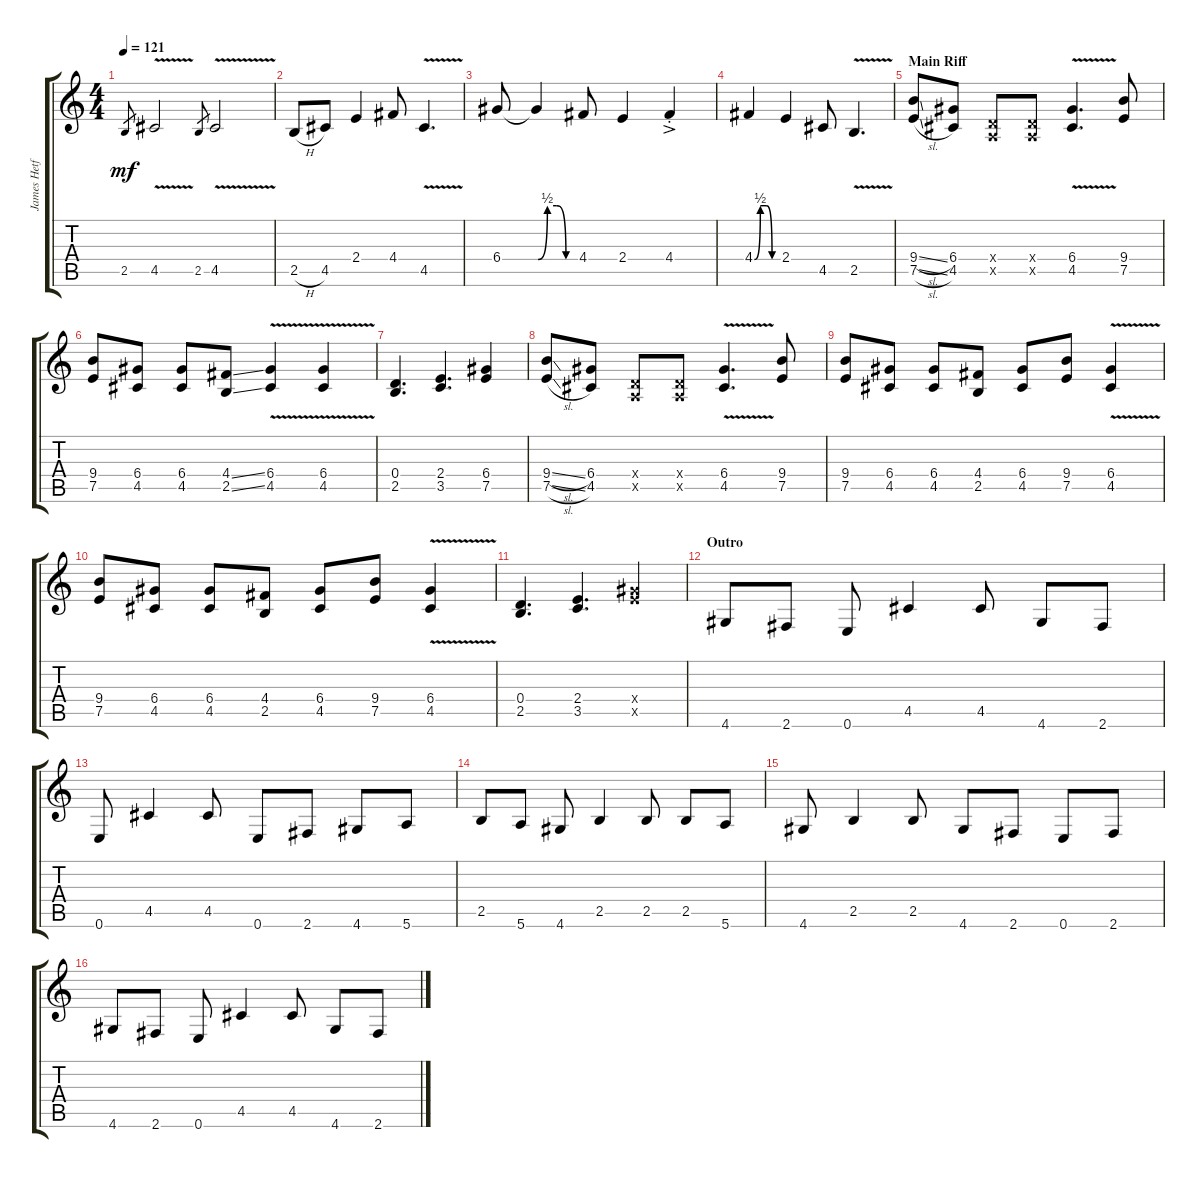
\track ("James Hetfield" "James Hetf") {instrument distortionguitar}
\staff {score tabs}
\tuning (E4 B3 G3 D3 A2 E2) {hide}
\ts (4 4)
\tempo 121
\clef g2
\ks c
2.5.8{gr dy mf} 4.5{v}.2 2.5.8{gr} 4.5{v}.2 |
2.5{h}.8 4.5.8 2.4.4 4.4.8 4.5{v}.4{d} |
6.4.8 6.4{be (custom 0 0 15 2 30 2 45 0 60 0) t}.4 4.4.8 2.4.4 4.4{ac st}.4 |
4.4{be (custom 0 0 15 2 30 2 45 0 60 0)}.4 2.4.4 4.5.8 2.5{v}.4{d} |
\section ("" "Main Riff")
(9.4{sl} 7.5{sl}).8 (6.4 4.5).8 (0.4{x} 0.5{x}).8 (0.4{x} 0.5{x}).8 (6.4{v} 4.5{v}).4{d} (9.4 7.5).8 |
(9.4 7.5).8 (6.4 4.5).8 (6.4 4.5).8 (4.4{ss} 2.5{ss}).8 (6.4{v} 4.5{v}).4 (6.4{v} 4.5{v}).4 |
(0.4 2.5).4{d} (2.4 3.5).4{d} (6.4 7.5).4 |
(9.4{sl} 7.5{sl}).8 (6.4 4.5).8 (0.4{x} 0.5{x}).8 (0.4{x} 0.5{x}).8 (6.4{v} 4.5{v}).4{d} (9.4 7.5).8 |
(9.4 7.5).8 (6.4 4.5).8 (6.4 4.5).8 (4.4 2.5).8 (6.4 4.5).8 (9.4 7.5).8 (6.4{v} 4.5{v}).4 |
(9.4 7.5).8 (6.4 4.5).8 (6.4 4.5).8 (4.4 2.5).8 (6.4 4.5).8 (9.4 7.5).8 (6.4{v} 4.5{v}).4 |
(0.4 2.5).4{d} (2.4 3.5).4{d} (6.4{x} 7.5{x}).4 |
\section ("" "Outro")
4.6.8 2.6.8 0.6.8 4.5.4 4.5.8 4.6.8 2.6.8 |
0.6.8 4.5.4 4.5.8 0.6.8 2.6.8 4.6.8 5.6.8 |
2.5.8 5.6.8 4.6.8 2.5.4 2.5.8 2.5.8 5.6.8 |
4.6.8 2.5.4 2.5.8 4.6.8 2.6.8 0.6.8 2.6.8 |
4.6.8 2.6.8 0.6.8 4.5.4 4.5.8 4.6.8 2.6.8
